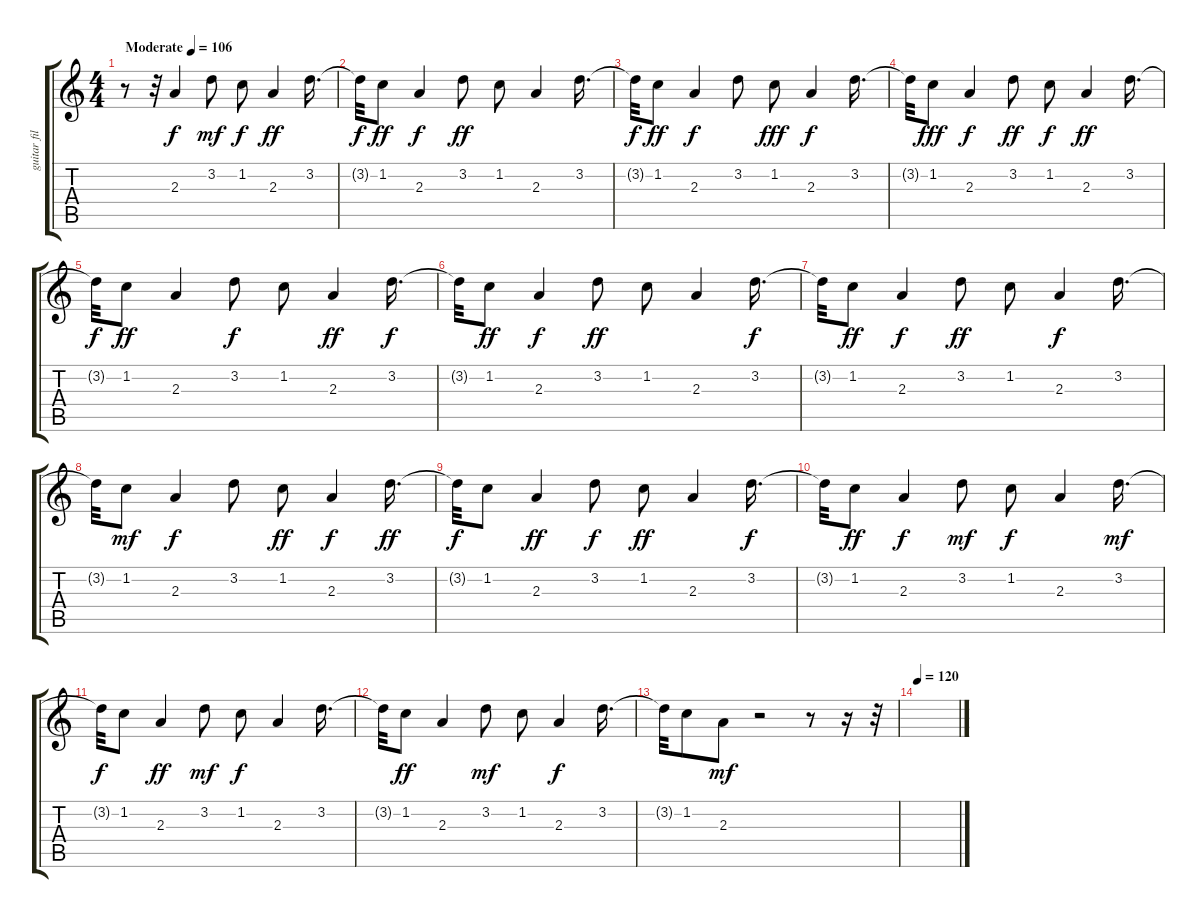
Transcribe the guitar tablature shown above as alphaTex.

\track ("guitar fill" "guitar fil") {instrument acousticguitarsteel}
\staff {score tabs}
\tuning (E4 B3 G3 D3 A2 E2) {hide}
\ts (4 4)
\tempo (106 "Moderate")
\clef g2
\ks c
r.8{dy f instrument acousticguitarsteel} r.32 2.3.4 3.2.8{dy mf} 1.2.8{dy f} 2.3.4{dy ff} 3.2.16{d} |
3.2{t}.32{dy f} 1.2.8{dy ff} 2.3.4{dy f} 3.2.8{dy ff} 1.2.8 2.3.4 3.2.16{d} |
3.2{t}.32{dy f} 1.2.8{dy ff} 2.3.4{dy f} 3.2.8 1.2.8{dy fff} 2.3.4{dy f} 3.2.16{d} |
3.2{t}.32 1.2.8{dy fff} 2.3.4{dy f} 3.2.8{dy ff} 1.2.8{dy f} 2.3.4{dy ff} 3.2.16{d} |
3.2{t}.32{dy f} 1.2.8{dy ff} 2.3.4 3.2.8{dy f} 1.2.8 2.3.4{dy ff} 3.2.16{d dy f} |
3.2{t}.32 1.2.8{dy ff} 2.3.4{dy f} 3.2.8{dy ff} 1.2.8 2.3.4 3.2.16{d dy f} |
3.2{t}.32 1.2.8{dy ff} 2.3.4{dy f} 3.2.8{dy ff} 1.2.8 2.3.4{dy f} 3.2.16{d} |
3.2{t}.32 1.2.8{dy mf} 2.3.4{dy f} 3.2.8 1.2.8{dy ff} 2.3.4{dy f} 3.2.16{d dy ff} |
3.2{t}.32{dy f} 1.2.8 2.3.4{dy ff} 3.2.8{dy f} 1.2.8{dy ff} 2.3.4 3.2.16{d dy f} |
3.2{t}.32 1.2.8{dy ff} 2.3.4{dy f} 3.2.8{dy mf} 1.2.8{dy f} 2.3.4 3.2.16{d dy mf} |
3.2{t}.32{dy f} 1.2.8 2.3.4{dy ff} 3.2.8{dy mf} 1.2.8{dy f} 2.3.4 3.2.16{d} |
3.2{t}.32 1.2.8{dy ff} 2.3.4 3.2.8{dy mf} 1.2.8 2.3.4{dy f} 3.2.16{d} |
3.2{t}.32 1.2.8 2.3.8{dy mf} r.2 r.8 r.16 r.32 |
\tempo 120
